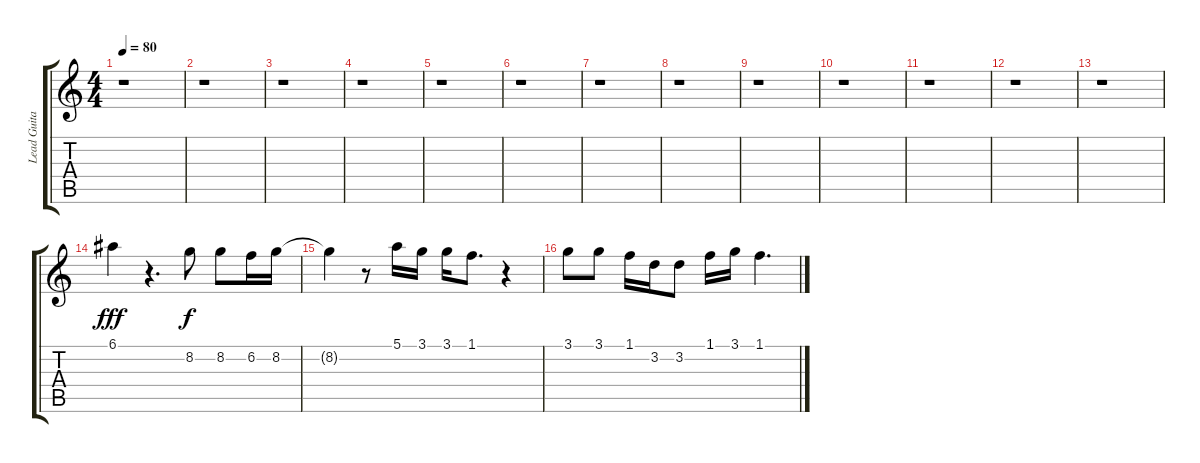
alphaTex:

\track ("Lead Guitar" "Lead Guita") {instrument overdrivenguitar}
\staff {score tabs}
\tuning (E4 B3 G3 D3 A2 E2) {hide}
\ts (4 4)
\tempo 80
\clef g2
\ks c
r.1{dy fff} |
r.1 |
r.1 |
r.1 |
r.1 |
r.1 |
r.1 |
r.1 |
r.1 |
r.1 |
r.1 |
r.1 |
r.1 |
6.1.4 r.4{d} 8.2.8{dy f} 8.2.8 6.2.16 8.2.16 |
8.2{t}.4 r.8 5.1.16 3.1.16 3.1.16 1.1.8{d} r.4 |
3.1.8 3.1.8 1.1.16 3.2.16 3.2.8 1.1.16 3.1.16 1.1.4{d}
